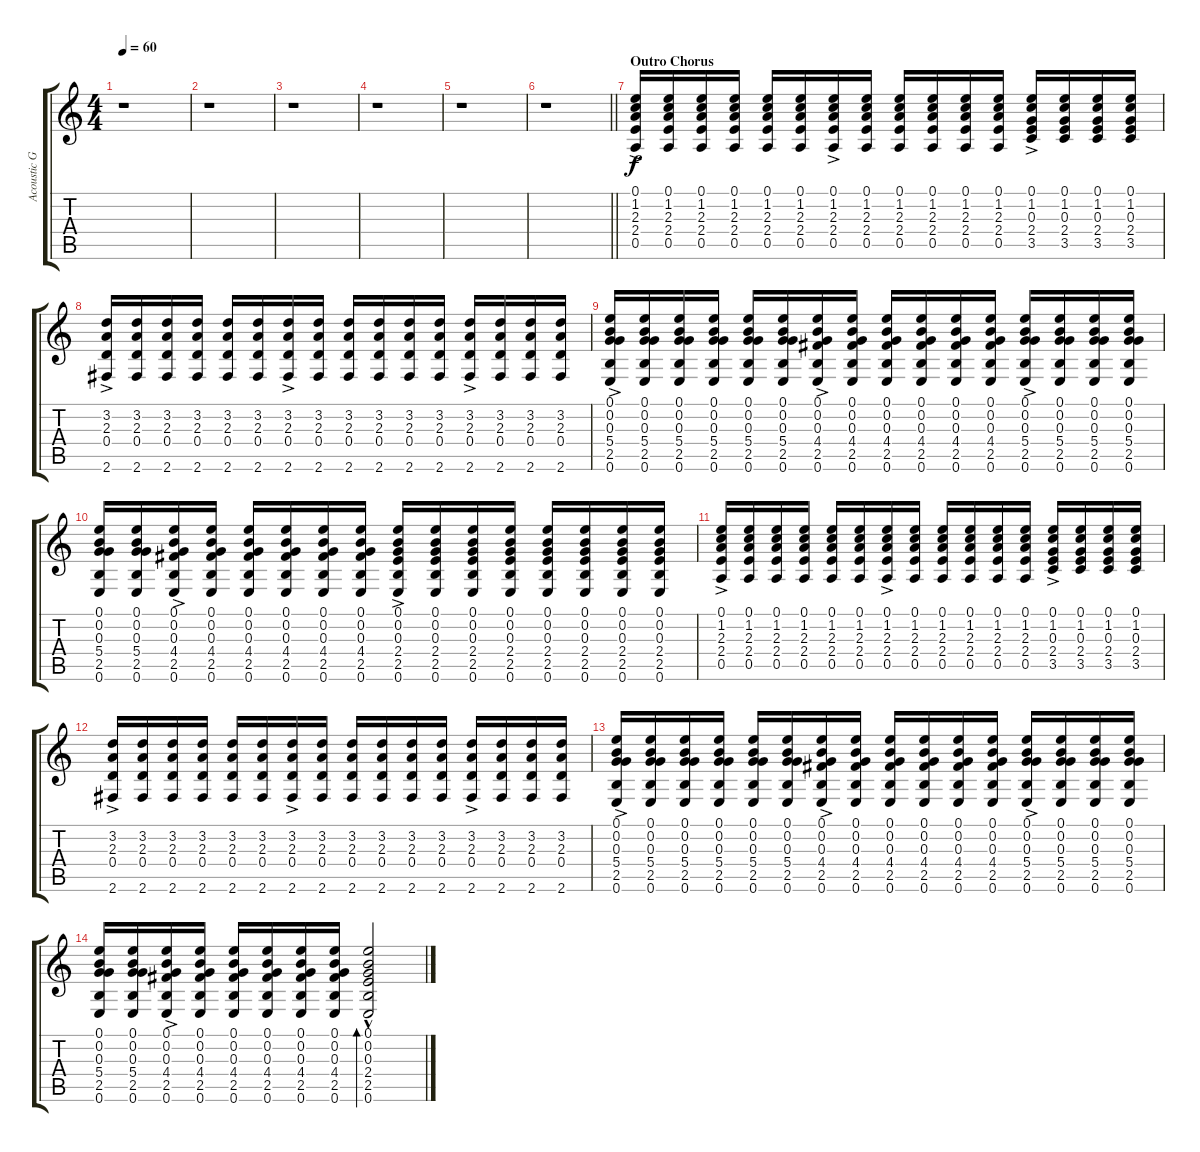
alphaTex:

\track ("Acoustic Guitar" "Acoustic G") {instrument acousticguitarsteel}
\staff {score tabs}
\tuning (E4 B3 G3 D3 A2 E2) {hide}
\ts (4 4)
\tempo 60
\clef g2
\ks c
r.1{dy f} |
r.1 |
r.1 |
r.1 |
r.1 |
\barLineRight lightlight
r.1 |
\section ("" "Outro Chorus")
(0.1{ac} 1.2{ac} 2.3{ac} 2.4{ac} 0.5{ac}).16 (0.1 1.2 2.3 2.4 0.5).16 (0.1 1.2 2.3 2.4 0.5).16 (0.1 1.2 2.3 2.4 0.5).16 (0.1 1.2 2.3 2.4 0.5).16 (0.1 1.2 2.3 2.4 0.5).16 (0.1{ac} 1.2{ac} 2.3{ac} 2.4{ac} 0.5{ac}).16 (0.1 1.2 2.3 2.4 0.5).16 (0.1 1.2 2.3 2.4 0.5).16 (0.1 1.2 2.3 2.4 0.5).16 (0.1 1.2 2.3 2.4 0.5).16 (0.1 1.2 2.3 2.4 0.5).16 (0.1{ac} 1.2{ac} 0.3{ac} 2.4{ac} 3.5{ac}).16 (0.1 1.2 0.3 2.4 3.5).16 (0.1 1.2 0.3 2.4 3.5).16 (0.1 1.2 0.3 2.4 3.5).16 |
(3.2{ac} 2.3{ac} 0.4{ac} 2.6{ac}).16 (3.2 2.3 0.4 2.6).16 (3.2 2.3 0.4 2.6).16 (3.2 2.3 0.4 2.6).16 (3.2 2.3 0.4 2.6).16 (3.2 2.3 0.4 2.6).16 (3.2{ac} 2.3{ac} 0.4{ac} 2.6{ac}).16 (3.2 2.3 0.4 2.6).16 (3.2 2.3 0.4 2.6).16 (3.2 2.3 0.4 2.6).16 (3.2 2.3 0.4 2.6).16 (3.2 2.3 0.4 2.6).16 (3.2{ac} 2.3{ac} 0.4{ac} 2.6{ac}).16 (3.2 2.3 0.4 2.6).16 (3.2 2.3 0.4 2.6).16 (3.2 2.3 0.4 2.6).16 |
(0.1{ac} 0.2{ac} 0.3{ac} 5.4{ac} 2.5{ac} 0.6{ac}).16 (0.1 0.2 0.3 5.4 2.5 0.6).16 (0.1 0.2 0.3 5.4 2.5 0.6).16 (0.1 0.2 0.3 5.4 2.5 0.6).16 (0.1 0.2 0.3 5.4 2.5 0.6).16 (0.1 0.2 0.3 5.4 2.5 0.6).16 (0.1{ac} 0.2{ac} 0.3{ac} 4.4{ac} 2.5{ac} 0.6{ac}).16 (0.1 0.2 0.3 4.4 2.5 0.6).16 (0.1 0.2 0.3 4.4 2.5 0.6).16 (0.1 0.2 0.3 4.4 2.5 0.6).16 (0.1 0.2 0.3 4.4 2.5 0.6).16 (0.1 0.2 0.3 4.4 2.5 0.6).16 (0.1{ac} 0.2{ac} 0.3{ac} 5.4{ac} 2.5{ac} 0.6{ac}).16 (0.1 0.2 0.3 5.4 2.5 0.6).16 (0.1 0.2 0.3 5.4 2.5 0.6).16 (0.1 0.2 0.3 5.4 2.5 0.6).16 |
(0.1 0.2 0.3 5.4 2.5 0.6).16 (0.1 0.2 0.3 5.4 2.5 0.6).16 (0.1{ac} 0.2{ac} 0.3{ac} 4.4{ac} 2.5{ac} 0.6{ac}).16 (0.1 0.2 0.3 4.4 2.5 0.6).16 (0.1 0.2 0.3 4.4 2.5 0.6).16 (0.1 0.2 0.3 4.4 2.5 0.6).16 (0.1 0.2 0.3 4.4 2.5 0.6).16 (0.1 0.2 0.3 4.4 2.5 0.6).16 (0.1{ac} 0.2{ac} 0.3{ac} 2.4{ac} 2.5{ac} 0.6{ac}).16 (0.1 0.2 0.3 2.4 2.5 0.6).16 (0.1 0.2 0.3 2.4 2.5 0.6).16 (0.1 0.2 0.3 2.4 2.5 0.6).16 (0.1 0.2 0.3 2.4 2.5 0.6).16 (0.1 0.2 0.3 2.4 2.5 0.6).16 (0.1 0.2 0.3 2.4 2.5 0.6).16 (0.1 0.2 0.3 2.4 2.5 0.6).16 |
(0.1{ac} 1.2{ac} 2.3{ac} 2.4{ac} 0.5{ac}).16 (0.1 1.2 2.3 2.4 0.5).16 (0.1 1.2 2.3 2.4 0.5).16 (0.1 1.2 2.3 2.4 0.5).16 (0.1 1.2 2.3 2.4 0.5).16 (0.1 1.2 2.3 2.4 0.5).16 (0.1{ac} 1.2{ac} 2.3{ac} 2.4{ac} 0.5{ac}).16 (0.1 1.2 2.3 2.4 0.5).16 (0.1 1.2 2.3 2.4 0.5).16 (0.1 1.2 2.3 2.4 0.5).16 (0.1 1.2 2.3 2.4 0.5).16 (0.1 1.2 2.3 2.4 0.5).16 (0.1{ac} 1.2{ac} 0.3{ac} 2.4{ac} 3.5{ac}).16 (0.1 1.2 0.3 2.4 3.5).16 (0.1 1.2 0.3 2.4 3.5).16 (0.1 1.2 0.3 2.4 3.5).16 |
(3.2{ac} 2.3{ac} 0.4{ac} 2.6{ac}).16 (3.2 2.3 0.4 2.6).16 (3.2 2.3 0.4 2.6).16 (3.2 2.3 0.4 2.6).16 (3.2 2.3 0.4 2.6).16 (3.2 2.3 0.4 2.6).16 (3.2{ac} 2.3{ac} 0.4{ac} 2.6{ac}).16 (3.2 2.3 0.4 2.6).16 (3.2 2.3 0.4 2.6).16 (3.2 2.3 0.4 2.6).16 (3.2 2.3 0.4 2.6).16 (3.2 2.3 0.4 2.6).16 (3.2{ac} 2.3{ac} 0.4{ac} 2.6{ac}).16 (3.2 2.3 0.4 2.6).16 (3.2 2.3 0.4 2.6).16 (3.2 2.3 0.4 2.6).16 |
(0.1{ac} 0.2{ac} 0.3{ac} 5.4{ac} 2.5{ac} 0.6{ac}).16 (0.1 0.2 0.3 5.4 2.5 0.6).16 (0.1 0.2 0.3 5.4 2.5 0.6).16 (0.1 0.2 0.3 5.4 2.5 0.6).16 (0.1 0.2 0.3 5.4 2.5 0.6).16 (0.1 0.2 0.3 5.4 2.5 0.6).16 (0.1{ac} 0.2{ac} 0.3{ac} 4.4{ac} 2.5{ac} 0.6{ac}).16 (0.1 0.2 0.3 4.4 2.5 0.6).16 (0.1 0.2 0.3 4.4 2.5 0.6).16 (0.1 0.2 0.3 4.4 2.5 0.6).16 (0.1 0.2 0.3 4.4 2.5 0.6).16 (0.1 0.2 0.3 4.4 2.5 0.6).16 (0.1{ac} 0.2{ac} 0.3{ac} 5.4{ac} 2.5{ac} 0.6{ac}).16 (0.1 0.2 0.3 5.4 2.5 0.6).16 (0.1 0.2 0.3 5.4 2.5 0.6).16 (0.1 0.2 0.3 5.4 2.5 0.6).16 |
(0.1 0.2 0.3 5.4 2.5 0.6).16 (0.1 0.2 0.3 5.4 2.5 0.6).16 (0.1{ac} 0.2{ac} 0.3{ac} 4.4{ac} 2.5{ac} 0.6{ac}).16 (0.1 0.2 0.3 4.4 2.5 0.6).16 (0.1 0.2 0.3 4.4 2.5 0.6).16 (0.1 0.2 0.3 4.4 2.5 0.6).16 (0.1 0.2 0.3 4.4 2.5 0.6).16 (0.1 0.2 0.3 4.4 2.5 0.6).16 (0.1{hac} 0.2{hac} 0.3{hac} 2.4{hac} 2.5{hac} 0.6{hac}).2{bd 60}
